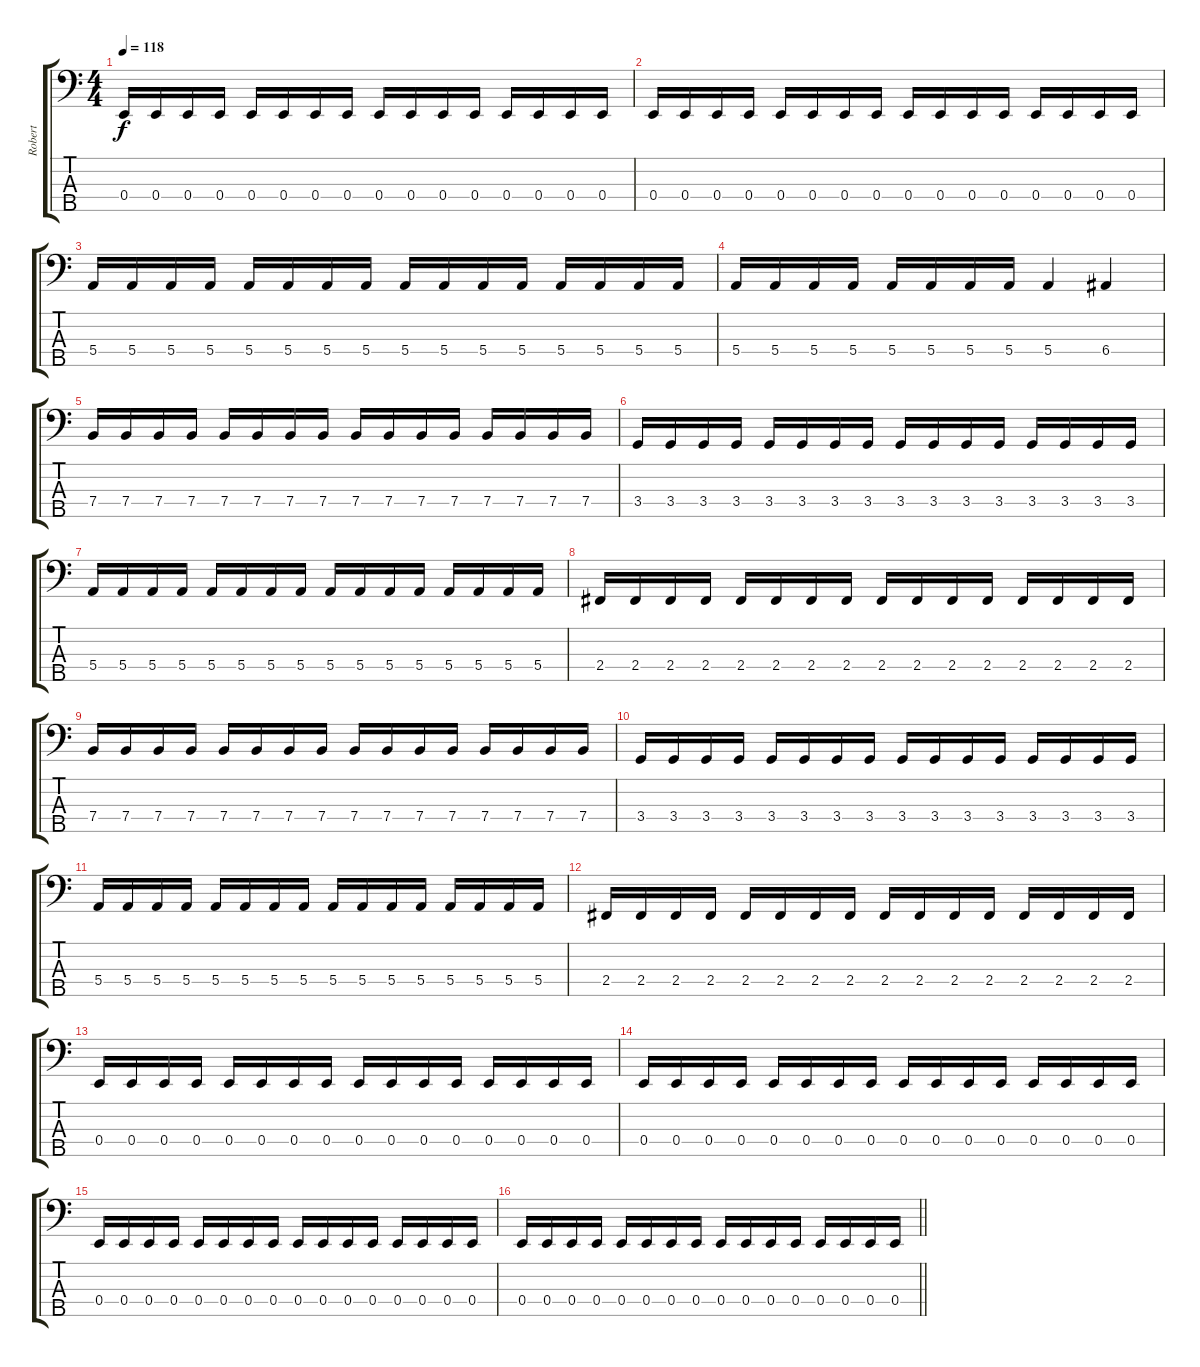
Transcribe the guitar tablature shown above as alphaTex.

\track ("Robert" "Robert") {solo instrument electricbassfinger}
\staff {score tabs}
\tuning (G2 D2 A1 E1 B0) {hide}
\ts (4 4)
\tempo 118
\clef f4
\ks c
0.4.16{dy f} 0.4.16 0.4.16 0.4.16 0.4.16 0.4.16 0.4.16 0.4.16 0.4.16 0.4.16 0.4.16 0.4.16 0.4.16 0.4.16 0.4.16 0.4.16 |
0.4.16 0.4.16 0.4.16 0.4.16 0.4.16 0.4.16 0.4.16 0.4.16 0.4.16 0.4.16 0.4.16 0.4.16 0.4.16 0.4.16 0.4.16 0.4.16 |
5.4.16 5.4.16 5.4.16 5.4.16 5.4.16 5.4.16 5.4.16 5.4.16 5.4.16 5.4.16 5.4.16 5.4.16 5.4.16 5.4.16 5.4.16 5.4.16 |
5.4.16 5.4.16 5.4.16 5.4.16 5.4.16 5.4.16 5.4.16 5.4.16 5.4.4 6.4.4 |
7.4.16 7.4.16 7.4.16 7.4.16 7.4.16 7.4.16 7.4.16 7.4.16 7.4.16 7.4.16 7.4.16 7.4.16 7.4.16 7.4.16 7.4.16 7.4.16 |
3.4.16 3.4.16 3.4.16 3.4.16 3.4.16 3.4.16 3.4.16 3.4.16 3.4.16 3.4.16 3.4.16 3.4.16 3.4.16 3.4.16 3.4.16 3.4.16 |
5.4.16 5.4.16 5.4.16 5.4.16 5.4.16 5.4.16 5.4.16 5.4.16 5.4.16 5.4.16 5.4.16 5.4.16 5.4.16 5.4.16 5.4.16 5.4.16 |
2.4.16 2.4.16 2.4.16 2.4.16 2.4.16 2.4.16 2.4.16 2.4.16 2.4.16 2.4.16 2.4.16 2.4.16 2.4.16 2.4.16 2.4.16 2.4.16 |
7.4.16 7.4.16 7.4.16 7.4.16 7.4.16 7.4.16 7.4.16 7.4.16 7.4.16 7.4.16 7.4.16 7.4.16 7.4.16 7.4.16 7.4.16 7.4.16 |
3.4.16 3.4.16 3.4.16 3.4.16 3.4.16 3.4.16 3.4.16 3.4.16 3.4.16 3.4.16 3.4.16 3.4.16 3.4.16 3.4.16 3.4.16 3.4.16 |
5.4.16 5.4.16 5.4.16 5.4.16 5.4.16 5.4.16 5.4.16 5.4.16 5.4.16 5.4.16 5.4.16 5.4.16 5.4.16 5.4.16 5.4.16 5.4.16 |
2.4.16 2.4.16 2.4.16 2.4.16 2.4.16 2.4.16 2.4.16 2.4.16 2.4.16 2.4.16 2.4.16 2.4.16 2.4.16 2.4.16 2.4.16 2.4.16 |
0.4.16 0.4.16 0.4.16 0.4.16 0.4.16 0.4.16 0.4.16 0.4.16 0.4.16 0.4.16 0.4.16 0.4.16 0.4.16 0.4.16 0.4.16 0.4.16 |
0.4.16 0.4.16 0.4.16 0.4.16 0.4.16 0.4.16 0.4.16 0.4.16 0.4.16 0.4.16 0.4.16 0.4.16 0.4.16 0.4.16 0.4.16 0.4.16 |
0.4.16 0.4.16 0.4.16 0.4.16 0.4.16 0.4.16 0.4.16 0.4.16 0.4.16 0.4.16 0.4.16 0.4.16 0.4.16 0.4.16 0.4.16 0.4.16 |
\barLineRight lightlight
0.4.16 0.4.16 0.4.16 0.4.16 0.4.16 0.4.16 0.4.16 0.4.16 0.4.16 0.4.16 0.4.16 0.4.16 0.4.16 0.4.16 0.4.16 0.4.16
